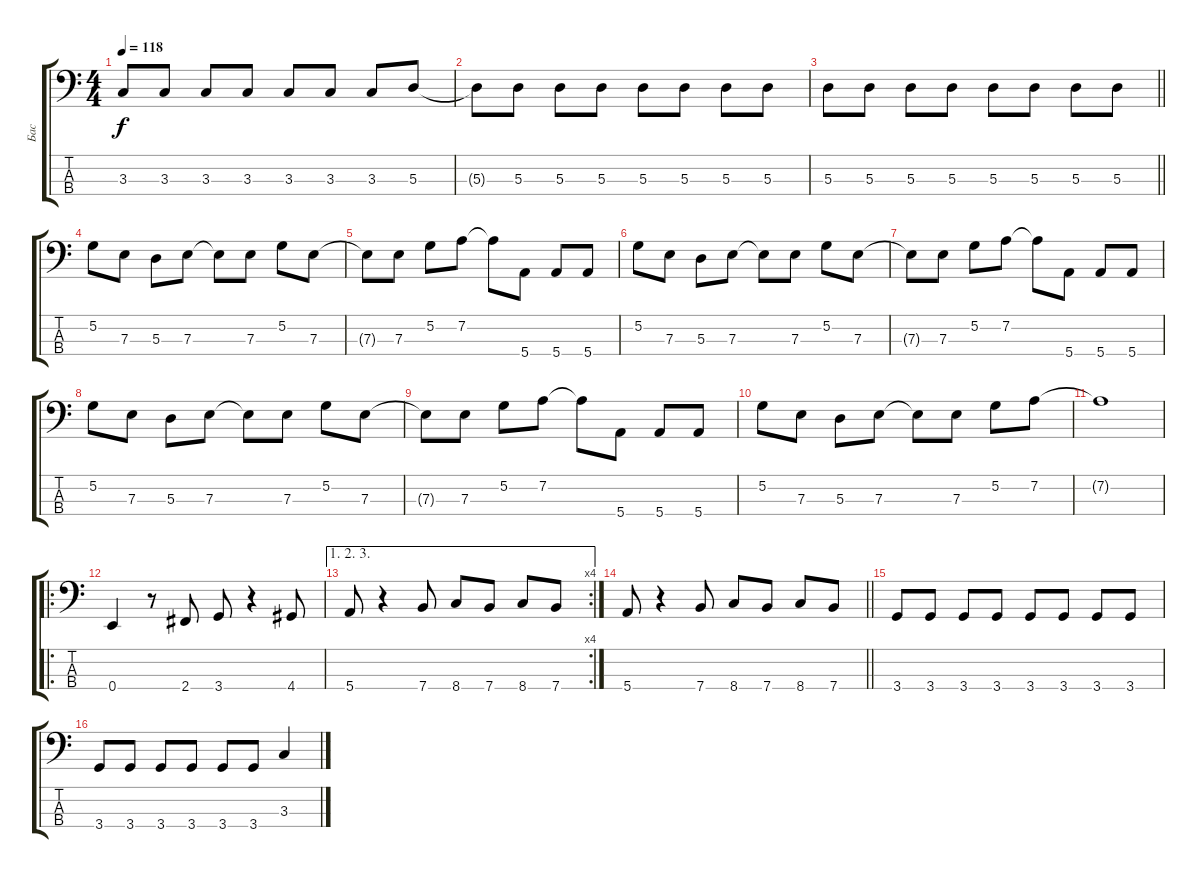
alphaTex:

\track ("Бас" "Бас") {instrument electricbasspick}
\staff {score tabs}
\tuning (G2 D2 A1 E1) {hide}
\ts (4 4)
\tempo 118
\clef f4
\ks c
3.3{t}.8{dy f} 3.3.8 3.3.8 3.3.8 3.3.8 3.3.8 3.3.8 5.3.8 |
5.3{t}.8 5.3.8 5.3.8 5.3.8 5.3.8 5.3.8 5.3.8 5.3.8 |
\barLineRight lightlight
5.3.8 5.3.8 5.3.8 5.3.8 5.3.8 5.3.8 5.3.8 5.3.8 |
5.2.8 7.3.8 5.3.8 7.3.8 7.3{t}.8 7.3.8 5.2.8 7.3.8 |
7.3{t}.8 7.3.8 5.2.8 7.2.8 7.2{t}.8 5.4.8 5.4.8 5.4.8 |
5.2.8 7.3.8 5.3.8 7.3.8 7.3{t}.8 7.3.8 5.2.8 7.3.8 |
7.3{t}.8 7.3.8 5.2.8 7.2.8 7.2{t}.8 5.4.8 5.4.8 5.4.8 |
5.2.8 7.3.8 5.3.8 7.3.8 7.3{t}.8 7.3.8 5.2.8 7.3.8 |
7.3{t}.8 7.3.8 5.2.8 7.2.8 7.2{t}.8 5.4.8 5.4.8 5.4.8 |
5.2.8 7.3.8 5.3.8 7.3.8 7.3{t}.8 7.3.8 5.2.8 7.2.8 |
7.2{t}.1 |
\ro
0.4.4 r.8 2.4.8 3.4.8 r.4 4.4.8 |
\ae (1 2 3)
\rc 4
5.4.8 r.4 7.4.8 8.4.8 7.4.8 8.4.8 7.4.8 |
\barLineRight lightlight
5.4.8 r.4 7.4.8 8.4.8 7.4.8 8.4.8 7.4.8 |
3.4.8 3.4.8 3.4.8 3.4.8 3.4.8 3.4.8 3.4.8 3.4.8 |
3.4.8 3.4.8 3.4.8 3.4.8 3.4.8 3.4.8 3.3.4
